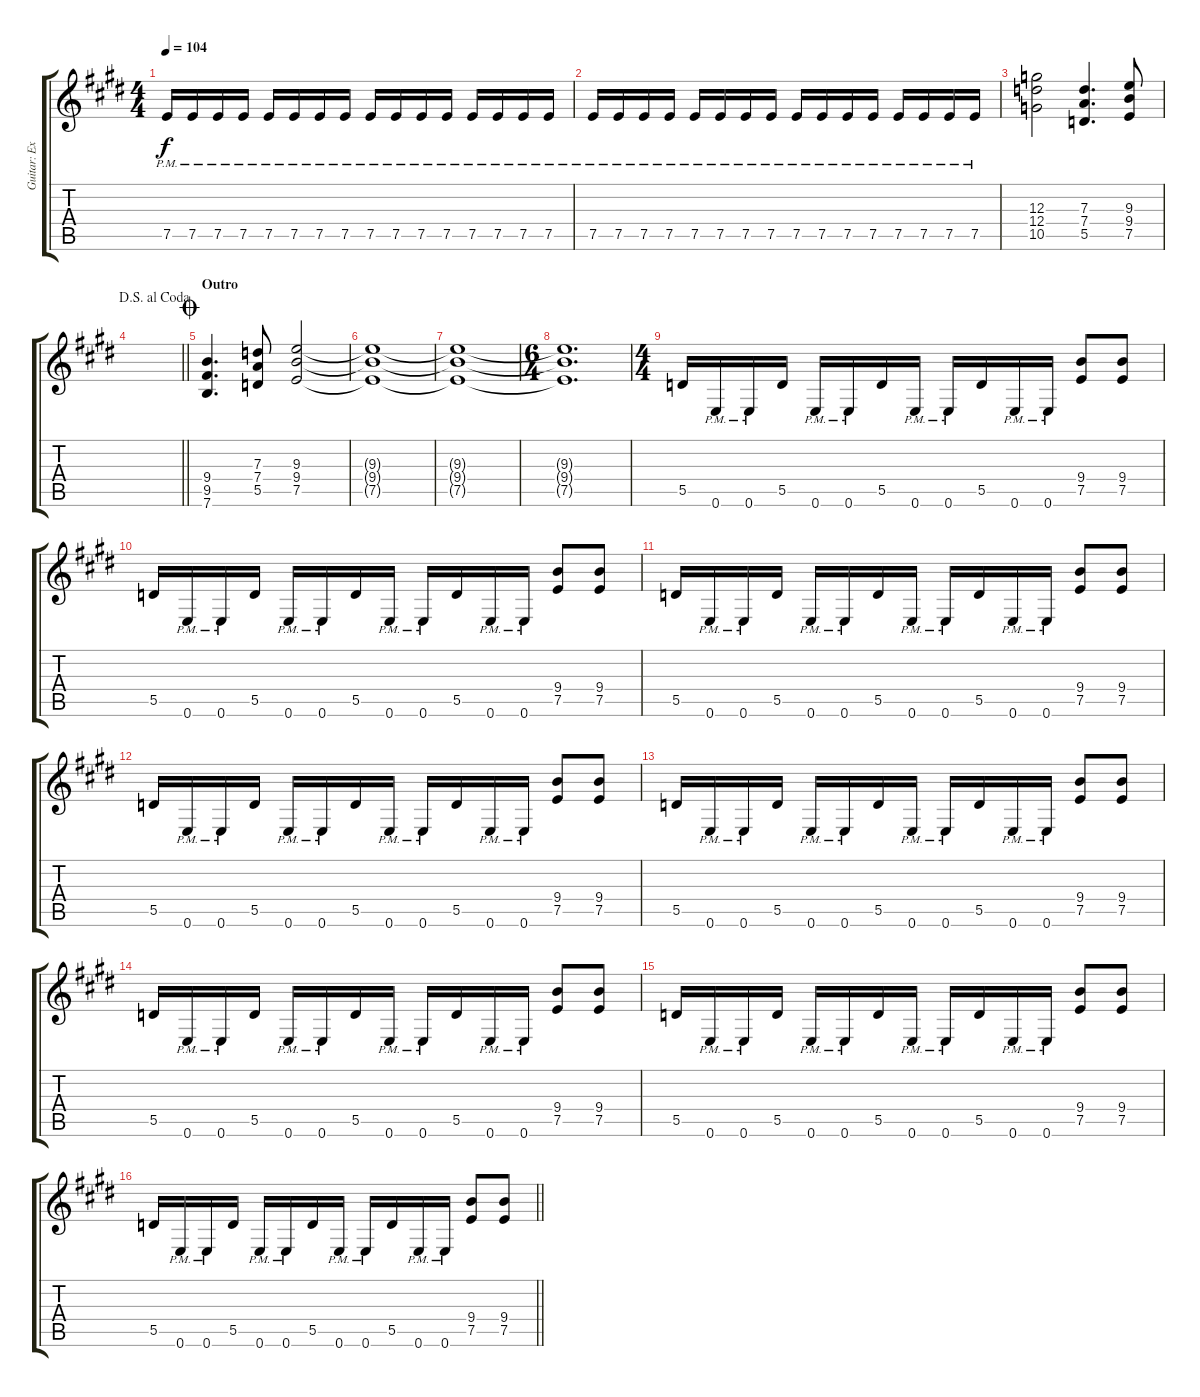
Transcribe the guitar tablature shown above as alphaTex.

\track ("Guitar: Extra" "Guitar: Ex") {instrument overdrivenguitar}
\staff {score tabs}
\tuning (E4 B3 G3 D3 A2 E2) {hide}
\ts (4 4)
\tempo 104
\clef g2
\ks e
7.5{pm}.16{dy f} 7.5{pm}.16 7.5{pm}.16 7.5{pm}.16 7.5{pm}.16 7.5{pm}.16 7.5{pm}.16 7.5{pm}.16 7.5{pm}.16 7.5{pm}.16 7.5{pm}.16 7.5{pm}.16 7.5{pm}.16 7.5{pm}.16 7.5{pm}.16 7.5{pm}.16 |
7.5{pm}.16 7.5{pm}.16 7.5{pm}.16 7.5{pm}.16 7.5{pm}.16 7.5{pm}.16 7.5{pm}.16 7.5{pm}.16 7.5{pm}.16 7.5{pm}.16 7.5{pm}.16 7.5{pm}.16 7.5{pm}.16 7.5{pm}.16 7.5{pm}.16 7.5{pm}.16 |
(12.3 12.4 10.5).2 (7.3 7.4 5.5).4{d} (9.3 9.4 7.5).8 |
\jump dalsegnoalcoda
\barLineRight lightlight
|
\section ("" "Outro")
\jump coda
(9.4 9.5 7.6).4{d} (7.3 7.4 5.5).8 (9.3 9.4 7.5).2{volume 0} |
(9.3{t} 9.4{t} 7.5{t}).1 |
(9.3{t} 9.4{t} 7.5{t}).1 |
\ts (6 4)
(9.3{t} 9.4{t} 7.5{t}).1{d} |
\ts (4 4)
5.5.16{volume 13} 0.6{pm}.16 0.6{pm}.16 5.5.16 0.6{pm}.16 0.6{pm}.16 5.5.16 0.6{pm}.16 0.6{pm}.16 5.5.16 0.6{pm}.16 0.6{pm}.16 (9.4 7.5).8 (9.4 7.5).8 |
5.5.16 0.6{pm}.16 0.6{pm}.16 5.5.16 0.6{pm}.16 0.6{pm}.16 5.5.16 0.6{pm}.16 0.6{pm}.16 5.5.16 0.6{pm}.16 0.6{pm}.16 (9.4 7.5).8 (9.4 7.5).8 |
5.5.16 0.6{pm}.16 0.6{pm}.16 5.5.16 0.6{pm}.16 0.6{pm}.16 5.5.16 0.6{pm}.16 0.6{pm}.16 5.5.16 0.6{pm}.16 0.6{pm}.16 (9.4 7.5).8 (9.4 7.5).8 |
5.5.16 0.6{pm}.16 0.6{pm}.16 5.5.16 0.6{pm}.16 0.6{pm}.16 5.5.16 0.6{pm}.16 0.6{pm}.16 5.5.16 0.6{pm}.16 0.6{pm}.16 (9.4 7.5).8 (9.4 7.5).8 |
5.5.16 0.6{pm}.16 0.6{pm}.16 5.5.16 0.6{pm}.16 0.6{pm}.16 5.5.16 0.6{pm}.16 0.6{pm}.16 5.5.16 0.6{pm}.16 0.6{pm}.16 (9.4 7.5).8 (9.4 7.5).8 |
5.5.16 0.6{pm}.16 0.6{pm}.16 5.5.16 0.6{pm}.16 0.6{pm}.16 5.5.16 0.6{pm}.16 0.6{pm}.16 5.5.16 0.6{pm}.16 0.6{pm}.16 (9.4 7.5).8 (9.4 7.5).8 |
5.5.16 0.6{pm}.16 0.6{pm}.16 5.5.16 0.6{pm}.16 0.6{pm}.16 5.5.16 0.6{pm}.16 0.6{pm}.16 5.5.16 0.6{pm}.16 0.6{pm}.16 (9.4 7.5).8 (9.4 7.5).8 |
\barLineRight lightlight
5.5.16 0.6{pm}.16 0.6{pm}.16 5.5.16 0.6{pm}.16 0.6{pm}.16 5.5.16 0.6{pm}.16 0.6{pm}.16 5.5.16 0.6{pm}.16 0.6{pm}.16 (9.4 7.5).8 (9.4 7.5).8
